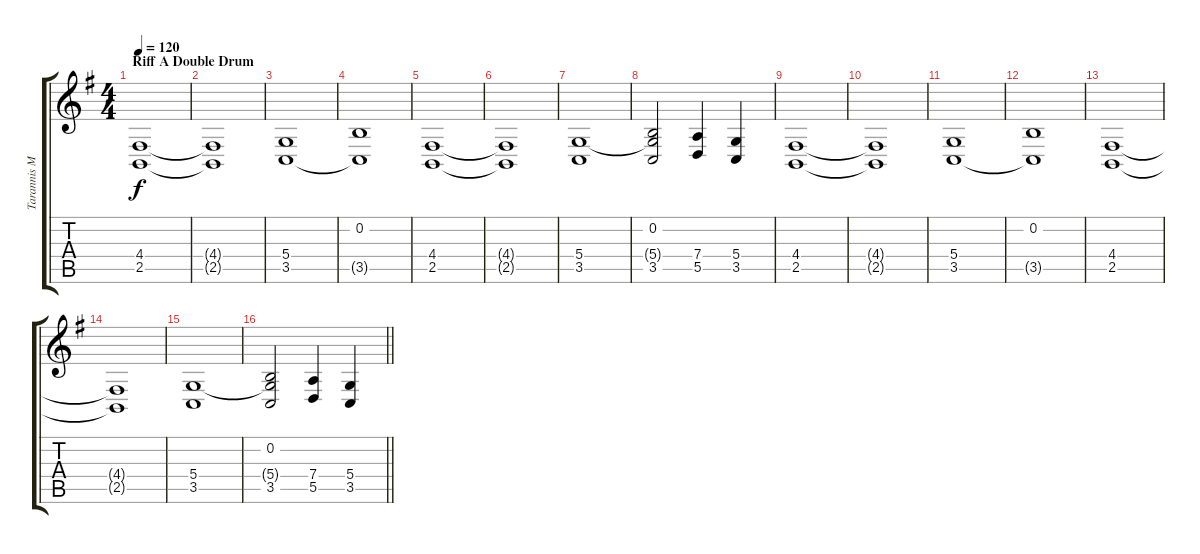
\track ("Tarannis Moloch" "Tarannis M") {instrument stringensemble2}
\staff {score tabs}
\tuning (E4 B3 G3 D3 A2 E2) {hide}
\ts (4 4)
\section ("" "Riff A Double Drum")
\tempo 120
\clef g2
\ks eminor
(4.4 2.5).1{dy f} |
(4.4{t} 2.5{t}).1 |
(5.4 3.5).1 |
(0.2 3.5{t}).1 |
(4.4 2.5).1 |
(4.4{t} 2.5{t}).1 |
(5.4 3.5).1 |
(0.2 5.4{t} 3.5).2 (7.4 5.5).4 (5.4 3.5).4 |
(4.4 2.5).1 |
(4.4{t} 2.5{t}).1 |
(5.4 3.5).1 |
(0.2 3.5{t}).1 |
(4.4 2.5).1 |
(4.4{t} 2.5{t}).1 |
(5.4 3.5).1 |
\barLineRight lightlight
(0.2 5.4{t} 3.5).2 (7.4 5.5).4 (5.4 3.5).4
